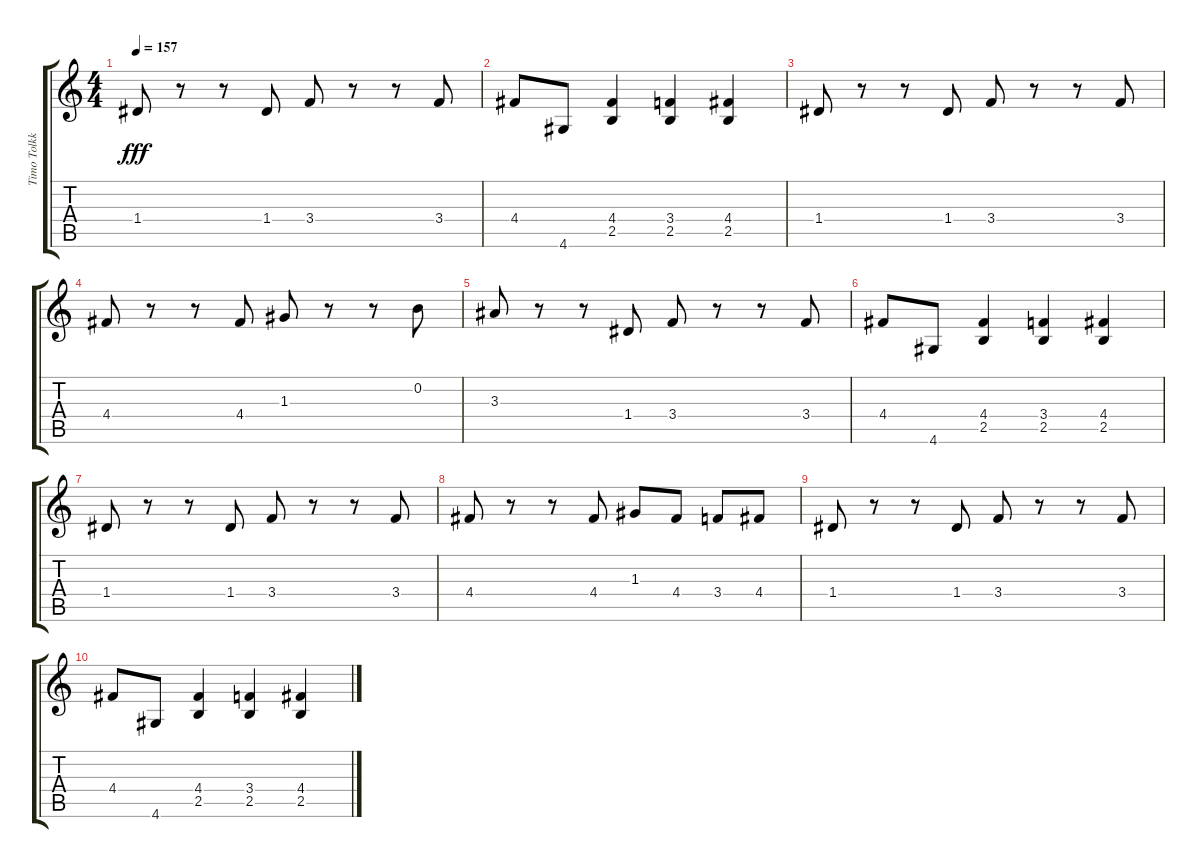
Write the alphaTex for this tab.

\track ("Timo Tolkki" "Timo Tolkk") {instrument distortionguitar}
\staff {score tabs}
\tuning (E4 B3 G3 D3 A2 E2) {hide}
\ts (4 4)
\tempo 157
\clef g2
\ks c
1.4.8{dy fff} r.8 r.8 1.4.8 3.4.8 r.8 r.8 3.4.8 |
4.4.8{volume 16} 4.6.8{volume 16} (4.4 2.5).4{volume 15} (3.4 2.5).4{volume 15} (4.4 2.5).4{volume 14} |
1.4.8{volume 14} r.8{volume 14} r.8{volume 14} 1.4.8{volume 13} 3.4.8{volume 13} r.8{volume 13} r.8{volume 13} 3.4.8{volume 12} |
4.4.8{volume 12} r.8{volume 12} r.8{volume 12} 4.4.8{volume 12} 1.3.8{volume 11} r.8{volume 11} r.8{volume 11} 0.2.8{volume 11} |
3.3.8{volume 10} r.8{volume 10} r.8{volume 10} 1.4.8{volume 10} 3.4.8{volume 10} r.8{volume 10} r.8{volume 9} 3.4.8{volume 9} |
4.4.8{volume 9} 4.6.8{volume 9} (4.4 2.5).4{volume 8} (3.4 2.5).4{volume 8} (4.4 2.5).4{volume 8} |
1.4.8{volume 7} r.8{volume 7} r.8{volume 7} 1.4.8{volume 6} 3.4.8{volume 6} r.8{volume 6} r.8{volume 6} 3.4.8{volume 6} |
4.4.8{volume 5} r.8{volume 5} r.8{volume 5} 4.4.8{volume 5} 1.3.8{volume 4} 4.4.8{volume 4} 3.4.8{volume 4} 4.4.8{volume 4} |
1.4.8{volume 4} r.8{volume 3} r.8{volume 3} 1.4.8{volume 3} 3.4.8{volume 3} r.8{volume 2} r.8{volume 2} 3.4.8{volume 2} |
4.4.8{volume 2} 4.6.8{volume 2} (4.4 2.5).4{volume 1} (3.4 2.5).4{volume 1} (4.4 2.5).4{volume 0}
